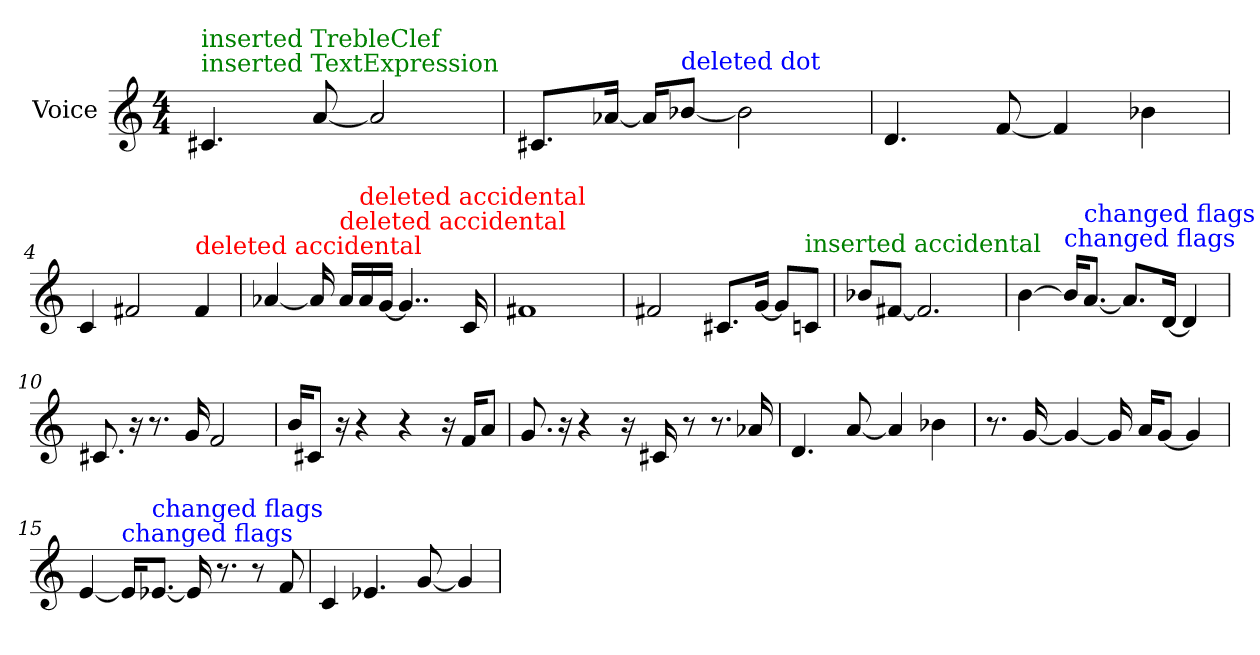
**kern
*part1
*staff1
*I"Voice
*I'Voice
*clefG2
*M4/4
=1
!LO:TX:color=#008000:t=inserted TextExpression
!LO:TX:color=#008000:t=inserted TrebleClef
4.c#X/
[<8a/
2a/]
=2
8.c#X/L
[<16a-X/Jk
16a-/KL]
!LO:TX:color=#0000FF:t=deleted dot
[>8b-Xi/J
2b-\]
=3
4.d/
[<8f/
4f/]
4b-X\
=4
4c/
2f#X/
!LO:TX:color=#FF0000:t=deleted accidental
4f#j/
=5
[<4a-X/
16a-/]
!LO:TX:color=#FF0000:t=deleted accidental
16a-j/LL
!LO:TX:color=#FF0000:t=deleted accidental
16a-j/
[<16g/JJ
4..g/]
16c/
=6
1f#X
=7
2f#X/
8.c#X/L
[<16g/Jk
8g/L]
!LO:TX:color=#008000:t=inserted accidental
8cnZ/J
!!LO:LB:g=z
=8
8b-X/L
[<8f#X/J
2.f#/]
=9
[>4b\
!LO:TX:color=#0000FF:t=changed flags
16bi/KL]
!LO:TX:color=#0000FF:t=changed flags
[<8.ai/J
8.a/L]
[<16d/Jk
4d/]
=10
8.c#X/
16ra
8.r
16g/
2f/
=11
16b/KL
8c#X/J
16ra
4r
4r
16ra
16f/KL
8a/J
=12
8.g/
16ra
4r
16ra
16c#X/
8r
8.r
16a-X/
=13
4.d/
[<8a/
4a/]
4b-X\
!!LO:LB:g=z
=14
8.r
[<16g/
4g/_
16g/]
16a/KL
[<8g/J
4g/]
=15
[<4e/
!LO:TX:color=#0000FF:t=changed flags
16ei/KL]
!LO:TX:color=#0000FF:t=changed flags
[<8.e-Xi/J
16e-/]
8.r
8r
8f/
=16
4c/
4.e-X/
[<8g/
4g/]
=
*-
